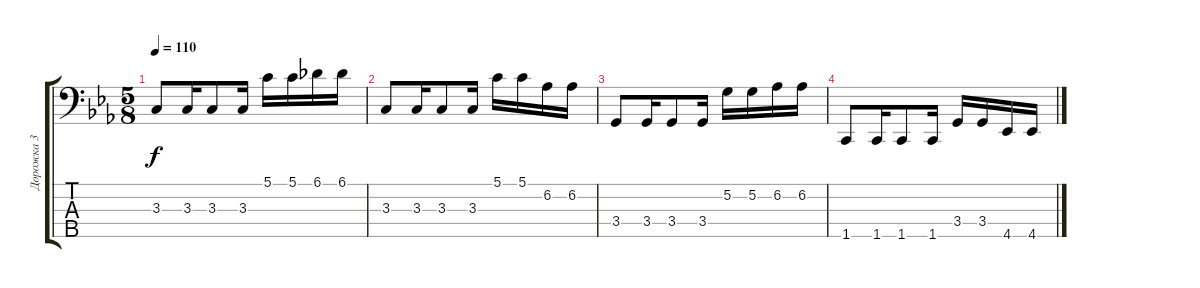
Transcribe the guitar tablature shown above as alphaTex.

\track ("Дорожка 3" "Дорожка 3") {instrument electricbassfinger}
\staff {score tabs}
\tuning (G2 D2 A1 E1 B0) {hide}
\ts (5 8)
\tempo 110
\clef f4
\ks cminor
3.3.8{dy f} 3.3.16 3.3.8 3.3.16 5.1.16 5.1.16 6.1.16 6.1.16 |
3.3.8 3.3.16 3.3.8 3.3.16 5.1.16 5.1.16 6.2.16 6.2.16 |
3.4.8 3.4.16 3.4.8 3.4.16 5.2.16 5.2.16 6.2.16 6.2.16 |
1.5.8 1.5.16 1.5.8 1.5.16 3.4.16 3.4.16 4.5.16 4.5.16
